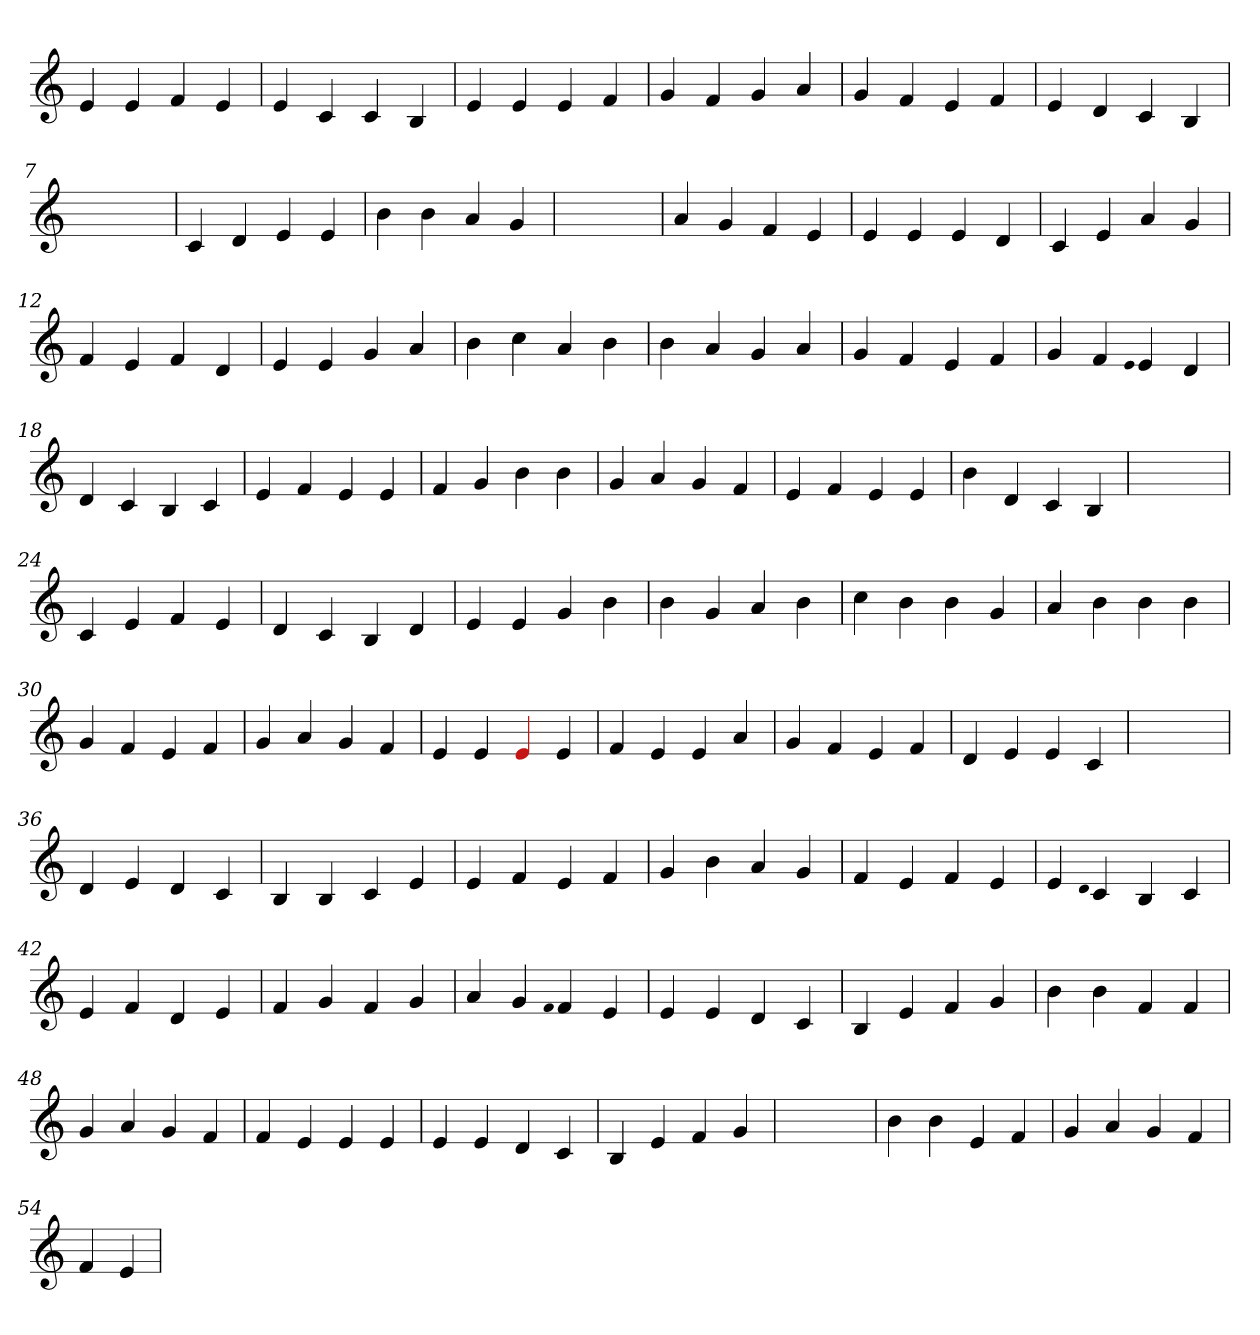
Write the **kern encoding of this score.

**kern
*part1
*staff1
*clefG2
=1
4e
4e
4f
4e
=2
4e
4c
4c
4B
=3
4e
4e
4e
4f
=4
4g
4f
4g
4a
=5
4g
4f
4e
4f
=6
4e
4d
4c
4B
=7
1ryy
=7
4c
4d
4e
4e
=8
4b
4b
4a
4g
=9
1ryy
=9
4a
4g
4f
4e
=10
4e
4e
4e
4d
=11
4c
4e
4a
4g
=12
4f
4e
4f
4d
=13
4e
4e
4g
4a
=14
4b
4cc
4a
4b
=15
4b
4a
4g
4a
=16
4g
4f
4e
4f
=17
4g
4f
qqe
4e
4d
=18
4d
4c
4B
4c
=19
4e
4f
4e
4e
=20
4f
4g
4b
4b
=21
4g
4a
4g
4f
=22
4e
4f
4e
4e
=23
4b
4d
4c
4B
=24
1ryy
=24
4c
4e
4f
4e
=25
4d
4c
4B
4d
=26
4e
4e
4g
4b
=27
4b
4g
4a
4b
=28
4cc
4b
4b
4g
=29
4a
4b
4b
4b
=30
4g
4f
4e
4f
=31
4g
4a
4g
4f
=32
4e
4e
4Re
4e
=33
4f
4e
4e
4a
=34
4g
4f
4e
4f
=35
4d
4e
4e
4c
=36
1ryy
=36
4d
4e
4d
4c
=37
4B
4B
4c
4e
=38
4e
4f
4e
4f
=39
4g
4b
4a
4g
=40
4f
4e
4f
4e
=41
4e
qqd
4c
4B
4c
=42
4e
4f
4d
4e
=43
4f
4g
4f
4g
=44
4a
4g
qqf
4f
4e
=45
4e
4e
4d
4c
=46
4B
4e
4f
4g
=47
4b
4b
4f
4f
=48
4g
4a
4g
4f
=49
4f
4e
4e
4e
=50
4e
4e
4d
4c
=51
4B
4e
4f
4g
=52
1ryy
=52
4b
4b
4e
4f
=53
4g
4a
4g
4f
=54
4f
4e
=
*-
